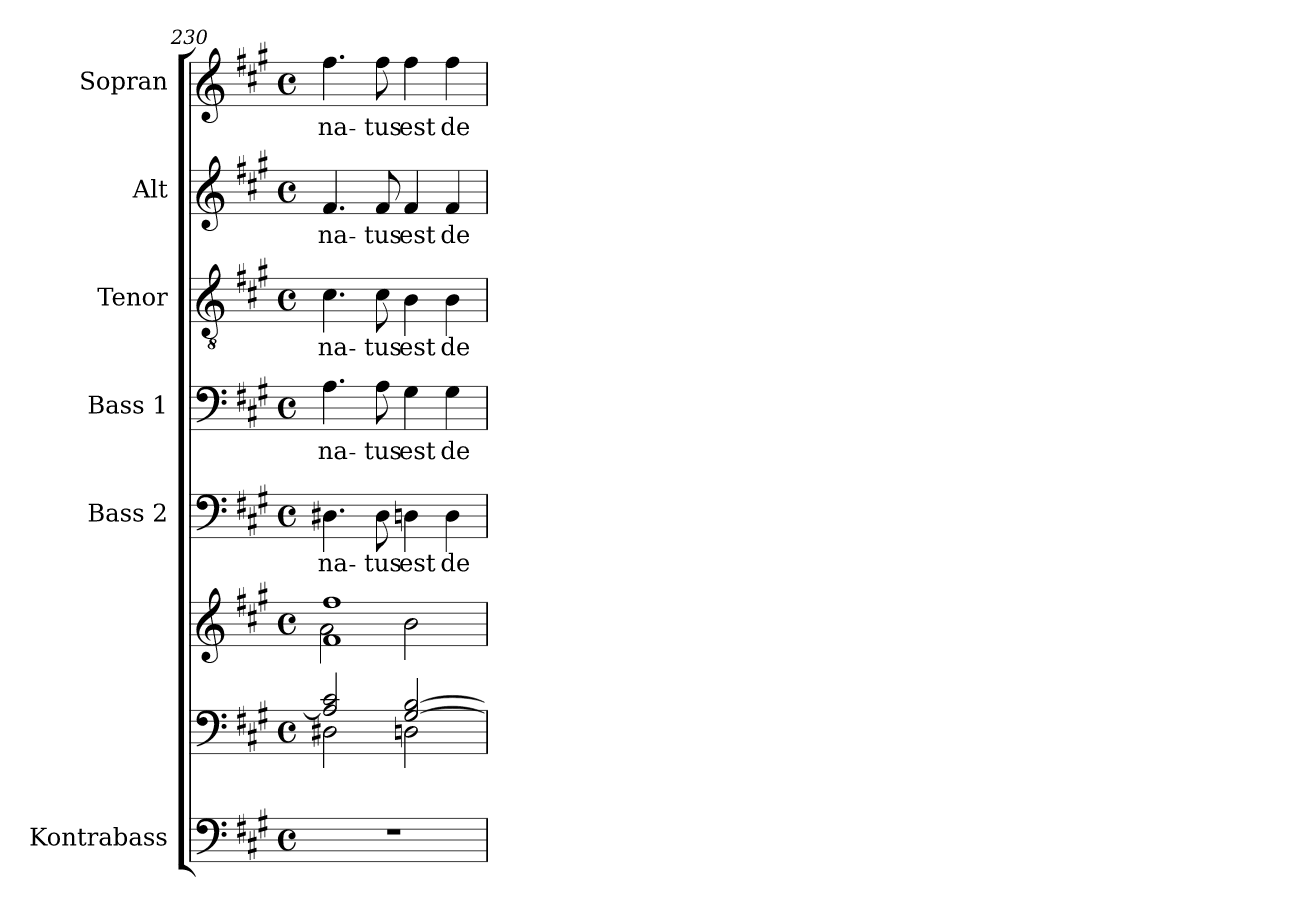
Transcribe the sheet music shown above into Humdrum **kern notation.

**kern	**kern	**kern	**kern	**text	**kern	**text	**kern	**text	**kern	**text	**kern	**text
*part7	*part6	*part6	*part5	*part5	*part4	*part4	*part3	*part3	*part2	*part2	*part1	*part1
*staff8	*staff7	*staff6	*staff5	*staff5	*staff4	*staff4	*staff3	*staff3	*staff2	*staff2	*staff1	*staff1
*I"Kontrabass	*	*	*I"Bass 2	*	*I"Bass 1	*	*I"Tenor	*	*I"Alt	*	*I"Sopran	*
*I'Kb.	*	*	*I'B. 2	*	*I'B. 1	*	*I'T.	*	*I'A.	*	*I'S.	*
*clefF4	*clefF4	*clefG2	*clefF4	*	*clefF4	*	*clefGv2	*	*clefG2	*	*clefG2	*
*ITrd7c12	*	*	*	*	*	*	*	*	*	*	*	*
*k[f#c#g#]	*k[f#c#g#]	*k[f#c#g#]	*k[f#c#g#]	*	*k[f#c#g#]	*	*k[f#c#g#]	*	*k[f#c#g#]	*	*k[f#c#g#]	*
*A:	*A:	*A:	*A:	*	*A:	*	*A:	*	*A:	*	*A:	*
*M4/4	*M4/4	*M4/4	*M4/4	*	*M4/4	*	*M4/4	*	*M4/4	*	*M4/4	*
*met(c)	*met(c)	*met(c)	*met(c)	*	*met(c)	*	*met(c)	*	*met(c)	*	*met(c)	*
=230	=230	=230	=230	=230	=230	=230	=230	=230	=230	=230	=230	=230
*	*^	*^	*	*	*	*	*	*	*	*	*	*
!	!	!	!	!	!	!LO:LY:b	!	!LO:LY:b	!	!LO:LY:b	!	!LO:LY:b	!	!LO:LY:b
1r	2A/] 2c#/	2D#X\	1f# 1ff#	2a\	4.D#X\	-na-	4.A\	-na-	4.c#\	-na-	4.f#/	-na-	4.ff#\	-na-
!	!	!	!	!	!	!LO:LY:b	!	!LO:LY:b	!	!LO:LY:b	!	!LO:LY:b	!	!LO:LY:b
.	.	.	.	.	8D#\	-tus	8A\	-tus	8c#\	-tus	8f#/	-tus	8ff#\	-tus
!	!	!	!	!	!	!LO:LY:b	!	!LO:LY:b	!	!LO:LY:b	!	!LO:LY:b	!	!LO:LY:b
.	[>2G#/ [>2B/	2Dn\	.	2b\	4Dn\	est	4G#\	est	4B\	est	4f#/	est	4ff#\	est
!	!	!	!	!	!	!LO:LY:b	!	!LO:LY:b	!	!LO:LY:b	!	!LO:LY:b	!	!LO:LY:b
.	.	.	.	.	4D\	de	4G#\	de	4B\	de	4f#/	de	4ff#\	de
*	*v	*v	*	*	*	*	*	*	*	*	*	*	*	*
*	*	*v	*v	*	*	*	*	*	*	*	*	*	*
=	=	=	=	=	=	=	=	=	=	=	=	=
*-	*-	*-	*-	*-	*-	*-	*-	*-	*-	*-	*-	*-
